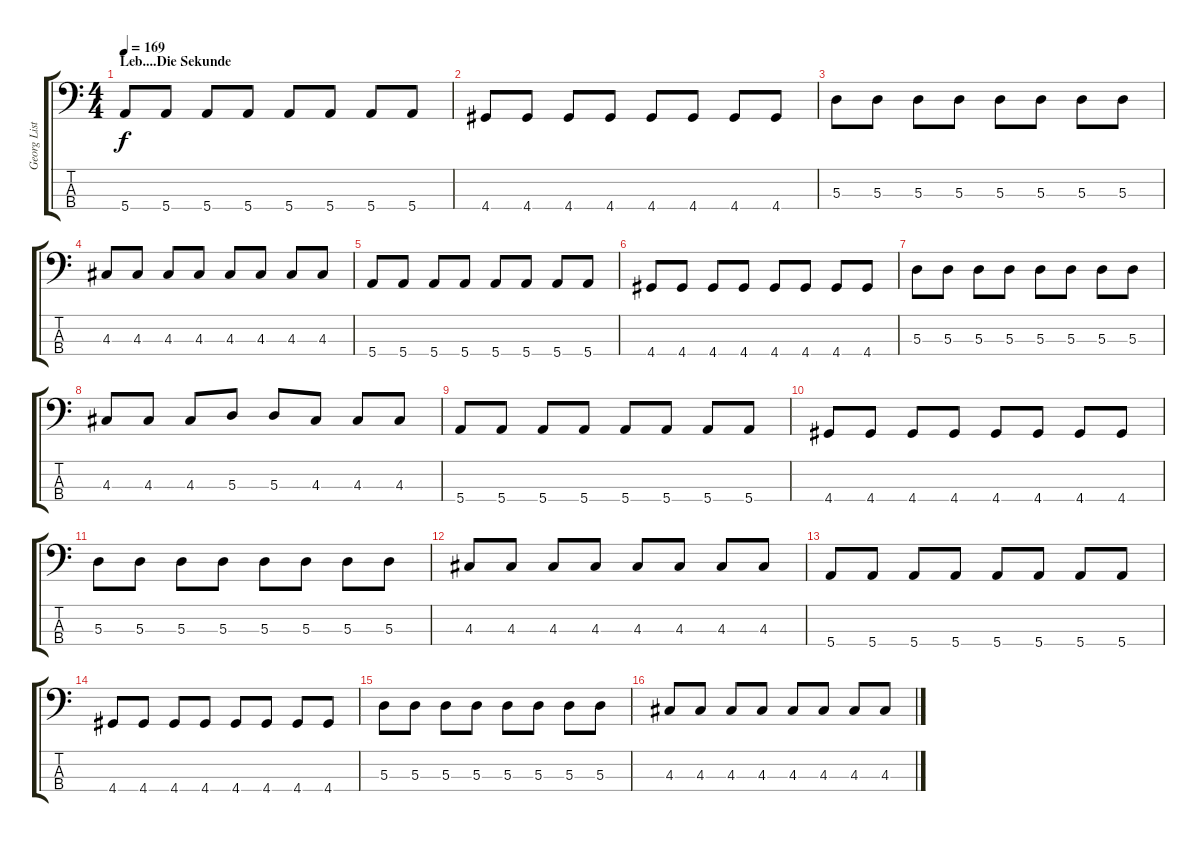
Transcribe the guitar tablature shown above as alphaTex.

\track ("Georg Listing" "Georg List") {instrument electricbassfinger}
\staff {score tabs}
\tuning (G2 D2 A1 E1) {hide}
\ts (4 4)
\section ("" "Leb....Die Sekunde")
\tempo 169
\clef f4
\ks c
5.4.8{dy f} 5.4.8 5.4.8 5.4.8 5.4.8 5.4.8 5.4.8 5.4.8 |
4.4.8 4.4.8 4.4.8 4.4.8 4.4.8 4.4.8 4.4.8 4.4.8 |
5.3.8 5.3.8 5.3.8 5.3.8 5.3.8 5.3.8 5.3.8 5.3.8 |
4.3.8 4.3.8 4.3.8 4.3.8 4.3.8 4.3.8 4.3.8 4.3.8 |
5.4.8 5.4.8 5.4.8 5.4.8 5.4.8 5.4.8 5.4.8 5.4.8 |
4.4.8 4.4.8 4.4.8 4.4.8 4.4.8 4.4.8 4.4.8 4.4.8 |
5.3.8 5.3.8 5.3.8 5.3.8 5.3.8 5.3.8 5.3.8 5.3.8 |
4.3.8 4.3.8 4.3.8 5.3.8 5.3.8 4.3.8 4.3.8 4.3.8 |
5.4.8 5.4.8 5.4.8 5.4.8 5.4.8 5.4.8 5.4.8 5.4.8 |
4.4.8 4.4.8 4.4.8 4.4.8 4.4.8 4.4.8 4.4.8 4.4.8 |
5.3.8 5.3.8 5.3.8 5.3.8 5.3.8 5.3.8 5.3.8 5.3.8 |
4.3.8 4.3.8 4.3.8 4.3.8 4.3.8 4.3.8 4.3.8 4.3.8 |
5.4.8 5.4.8 5.4.8 5.4.8 5.4.8 5.4.8 5.4.8 5.4.8 |
4.4.8 4.4.8 4.4.8 4.4.8 4.4.8 4.4.8 4.4.8 4.4.8 |
5.3.8 5.3.8 5.3.8 5.3.8 5.3.8 5.3.8 5.3.8 5.3.8 |
4.3.8 4.3.8 4.3.8 4.3.8 4.3.8 4.3.8 4.3.8 4.3.8
